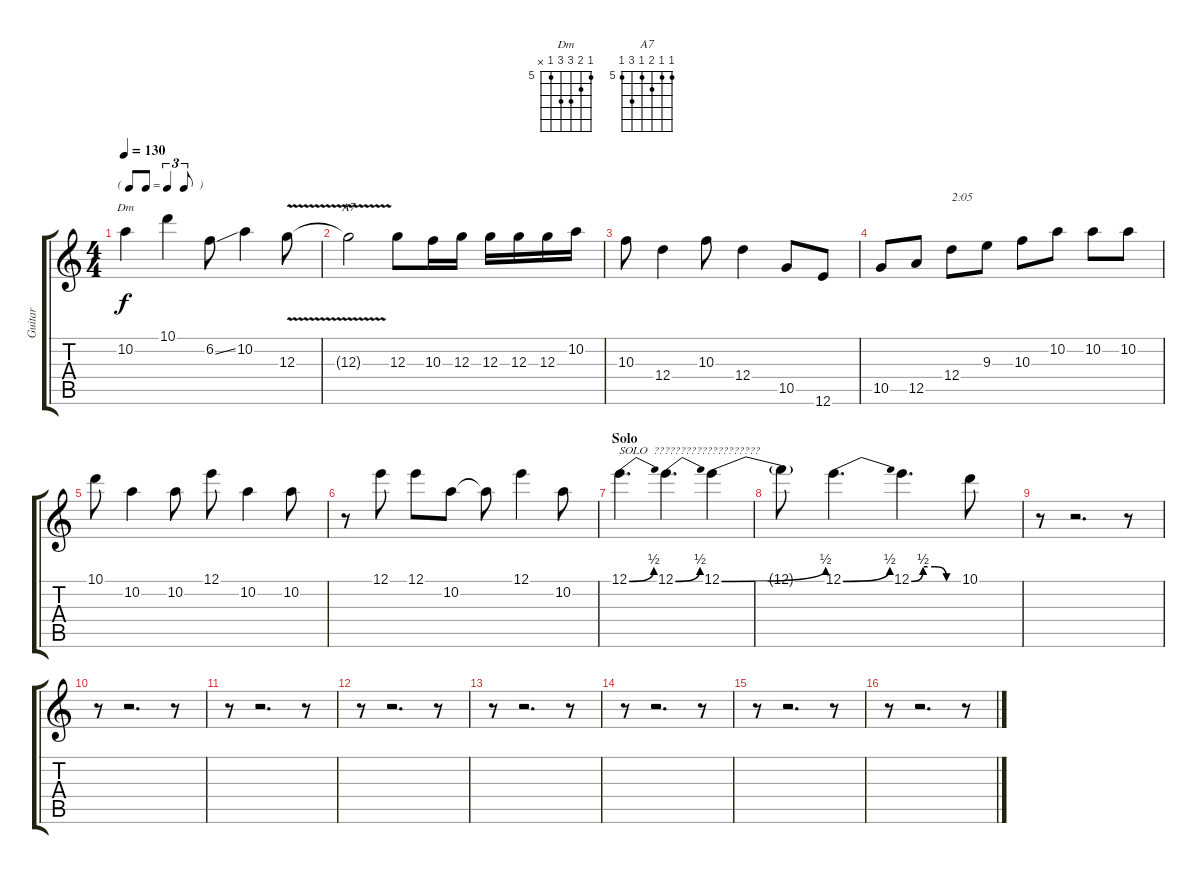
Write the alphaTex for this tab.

\track ("Guitar" "Guitar") {instrument electricguitarjazz}
\staff {score tabs}
\tuning (E4 B3 G3 D3 A2 E2) {hide}
\chord ("Dm" 5 6 7 7 5 x) {firstfret 5}
\chord ("A7" 5 5 6 5 7 5) {firstfret 5}
\ts (4 4)
\tf triplet8th
\tempo 130
\clef g2
\ks c
10.2{t}.4{ch "Dm" dy f} 10.1.4 6.2{ss}.8 10.2.4 12.3{v}.8 |
12.3{t}.2{ch "A7"} 12.3.8 10.3.16 12.3.16 12.3.16 12.3.16 12.3.16 10.2.16 |
10.3.8 12.4.4 10.3.8 12.4.4 10.5.8 12.6.8 |
10.5.8 12.5.8 12.4.8{txt "2:05"} 9.3.8 10.3.8 10.2.8 10.2.8 10.2.8 |
10.1.8 10.2.4 10.2.8 12.1.8 10.2.4 10.2.8 |
r.8 12.1.8 12.1.8 10.2.8 10.2{t}.8 12.1.4 10.2.8 |
\section ("" "Solo")
12.1{be (bend 0 0 60 2)}.4{d txt "SOLO  ????????????????????"} 12.1{be (bend 0 0 60 2)}.4{d} 12.1{be (bend 0 0 60 2)}.4 |
12.1{t}.8 12.1{be (bend 0 0 60 2)}.4{d} 12.1{be (custom 0 0 15 2 30 2 45 0 60 0)}.4{d} 10.1.8 |
r.8 r.2{d} r.8 |
r.8 r.2{d} r.8 |
r.8 r.2{d} r.8 |
r.8 r.2{d} r.8 |
r.8 r.2{d} r.8 |
r.8 r.2{d} r.8 |
r.8 r.2{d} r.8 |
r.8 r.2{d} r.8
